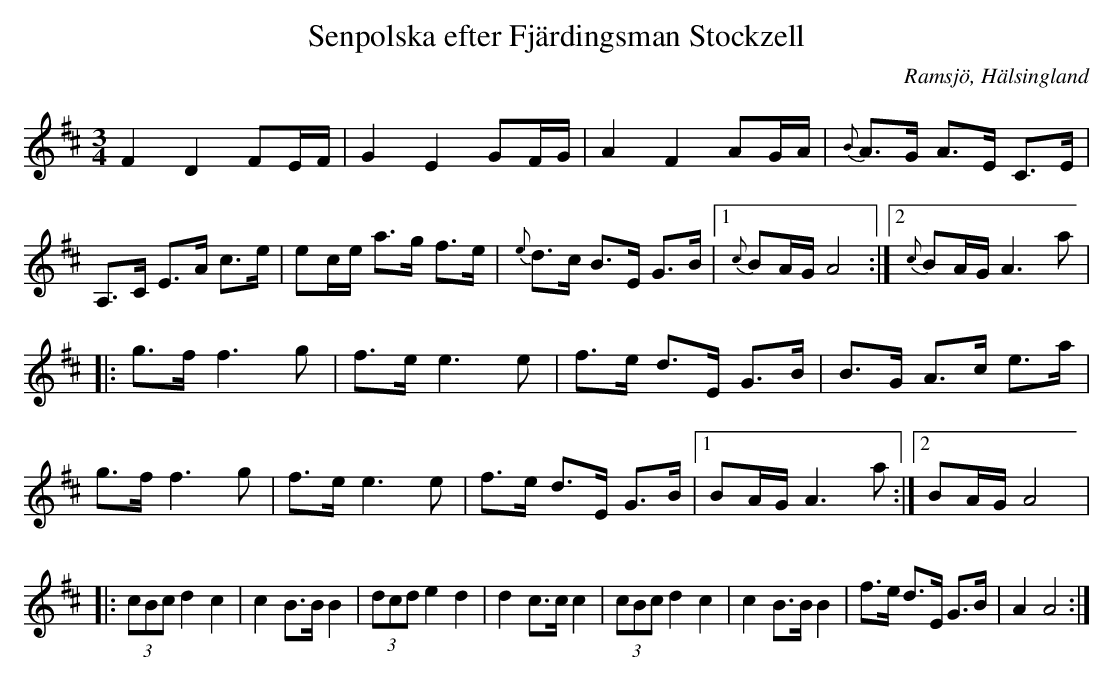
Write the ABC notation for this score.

X:1
T: Senpolska efter Fjärdingsman Stockzell
O: Ramsjö, Hälsingland
M:3/4
L:1/8
K:D
F2 D2 FE/F/|G2 E2 GF/G/|A2 F2 AG/A/|{B}A>G A>E C>E|A,>C E>A c>e|ec/e/ a>g f>e| {e}d>c B>E G>B |1 {c}BA/G/ A4:|2{c}BA/G/ A2>a2|
|:g>f f2>g2|f>e e2>e2|f>e d>E G>B|B>G A>c e>a|g>f f2>g2|f>e e2>e2|f>e d>E G>B|1 BA/G/ A2>a2:|2 BA/G/ A4|
|:(3cBc d2 c2|c2 B>B B2|(3dcd e2 d2|d2 c>c c2|(3cBc d2 c2|c2 B>B B2|f>e d>E G>B|A2 A4:|
